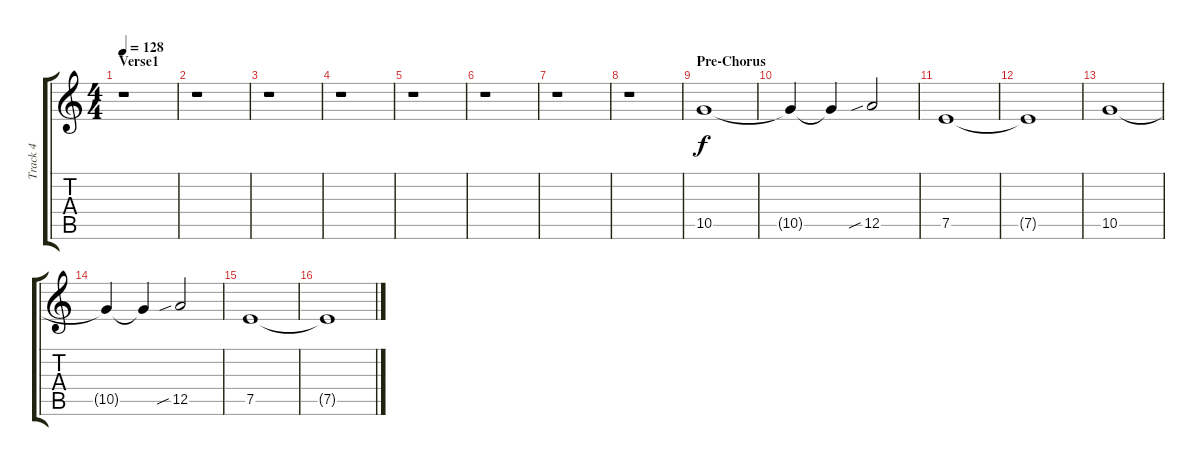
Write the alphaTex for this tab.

\track ("Track 4" "Track 4") {instrument distortionguitar}
\staff {score tabs}
\tuning (E4 B3 G3 D3 A2 D2) {hide}
\ts (4 4)
\section ("" "Verse1")
\tempo 128
\clef g2
\ks c
r.1{dy f} |
r.1 |
r.1 |
r.1 |
r.1 |
r.1 |
r.1 |
r.1 |
\section ("" "Pre-Chorus")
10.5.1{instrument pad8sweep} |
10.5{t}.4 10.5{t}.4 12.5{sib}.2 |
7.5.1 |
7.5{t}.1 |
10.5.1 |
10.5{t}.4 10.5{t}.4 12.5{sib}.2 |
7.5.1 |
7.5{t}.1
